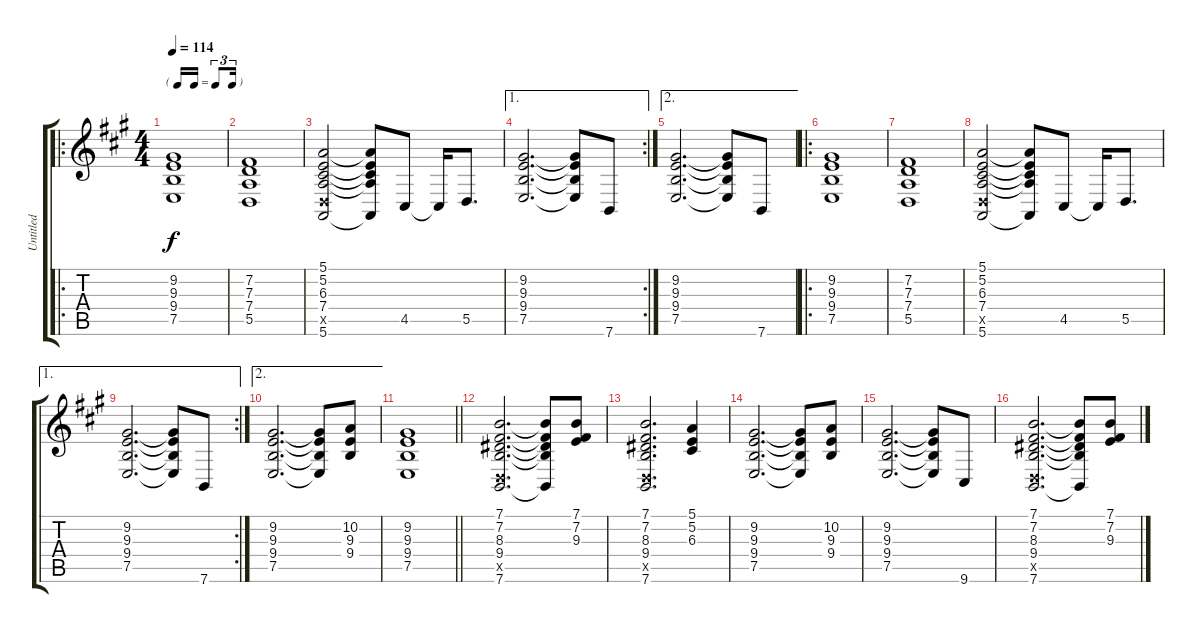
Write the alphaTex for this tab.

\track ("Untitled" "Untitled") {instrument electricgrandpiano}
\staff {score tabs}
\tuning (E4 B3 G3 D3 A2 E2) {hide}
\ro
\ts (4 4)
\tf triplet16th
\tempo 114
\clef g2
\ks a
(9.2 9.3 9.4 7.5).1{dy f instrument electricgrandpiano} |
(7.2 7.3 7.4 5.5).1 |
(5.1 5.2 6.3 7.4 5.5{x} 5.6).2 (5.1{t} 5.2{t} 6.3{t} 7.4{t} 5.6{t}).8 4.5.8 4.5{t}.16 5.5.8{d} |
\ae 1
\rc 2
(9.2 9.3 9.4 7.5).2{d} (9.2{t} 9.3{t} 9.4{t} 7.5{t}).8 7.6.8 |
\ae 2
(9.2 9.3 9.4 7.5).2{d} (9.2{t} 9.3{t} 9.4{t} 7.5{t}).8 7.6.8 |
\ro
(9.2 9.3 9.4 7.5).1 |
(7.2 7.3 7.4 5.5).1 |
(5.1 5.2 6.3 7.4 5.5{x} 5.6).2 (5.1{t} 5.2{t} 6.3{t} 7.4{t} 5.6{t}).8 4.5.8 4.5{t}.16 5.5.8{d} |
\ae 1
\rc 2
(9.2 9.3 9.4 7.5).2{d} (9.2{t} 9.3{t} 9.4{t} 7.5{t}).8 7.6.8 |
\ae 2
(9.2 9.3 9.4 7.5).2{d} (9.2{t} 9.3{t} 9.4{t} 7.5{t}).8 (10.2 9.3 9.4).8 |
\barLineRight lightlight
(9.2 9.3 9.4 7.5).1 |
(7.1 7.2 8.3 9.4 5.5{x} 7.6).2{d} (7.1{t} 7.2{t} 8.3{t} 9.4{t} 7.6{t}).8 (7.1 7.2 9.3).8 |
(7.1 7.2 8.3 9.4 5.5{x} 7.6).2{d} (5.1 5.2 6.3).4 |
(9.2 9.3 9.4 7.5).2{d} (9.2{t} 9.3{t} 9.4{t} 7.5{t}).8 (10.2 9.3 9.4).8 |
(9.2 9.3 9.4 7.5).2{d} (9.2{t} 9.3{t} 9.4{t} 7.5{t}).8 9.6.8 |
(7.1 7.2 8.3 9.4 5.5{x} 7.6).2{d} (7.1{t} 7.2{t} 8.3{t} 9.4{t} 7.6{t}).8 (7.1 7.2 9.3).8
